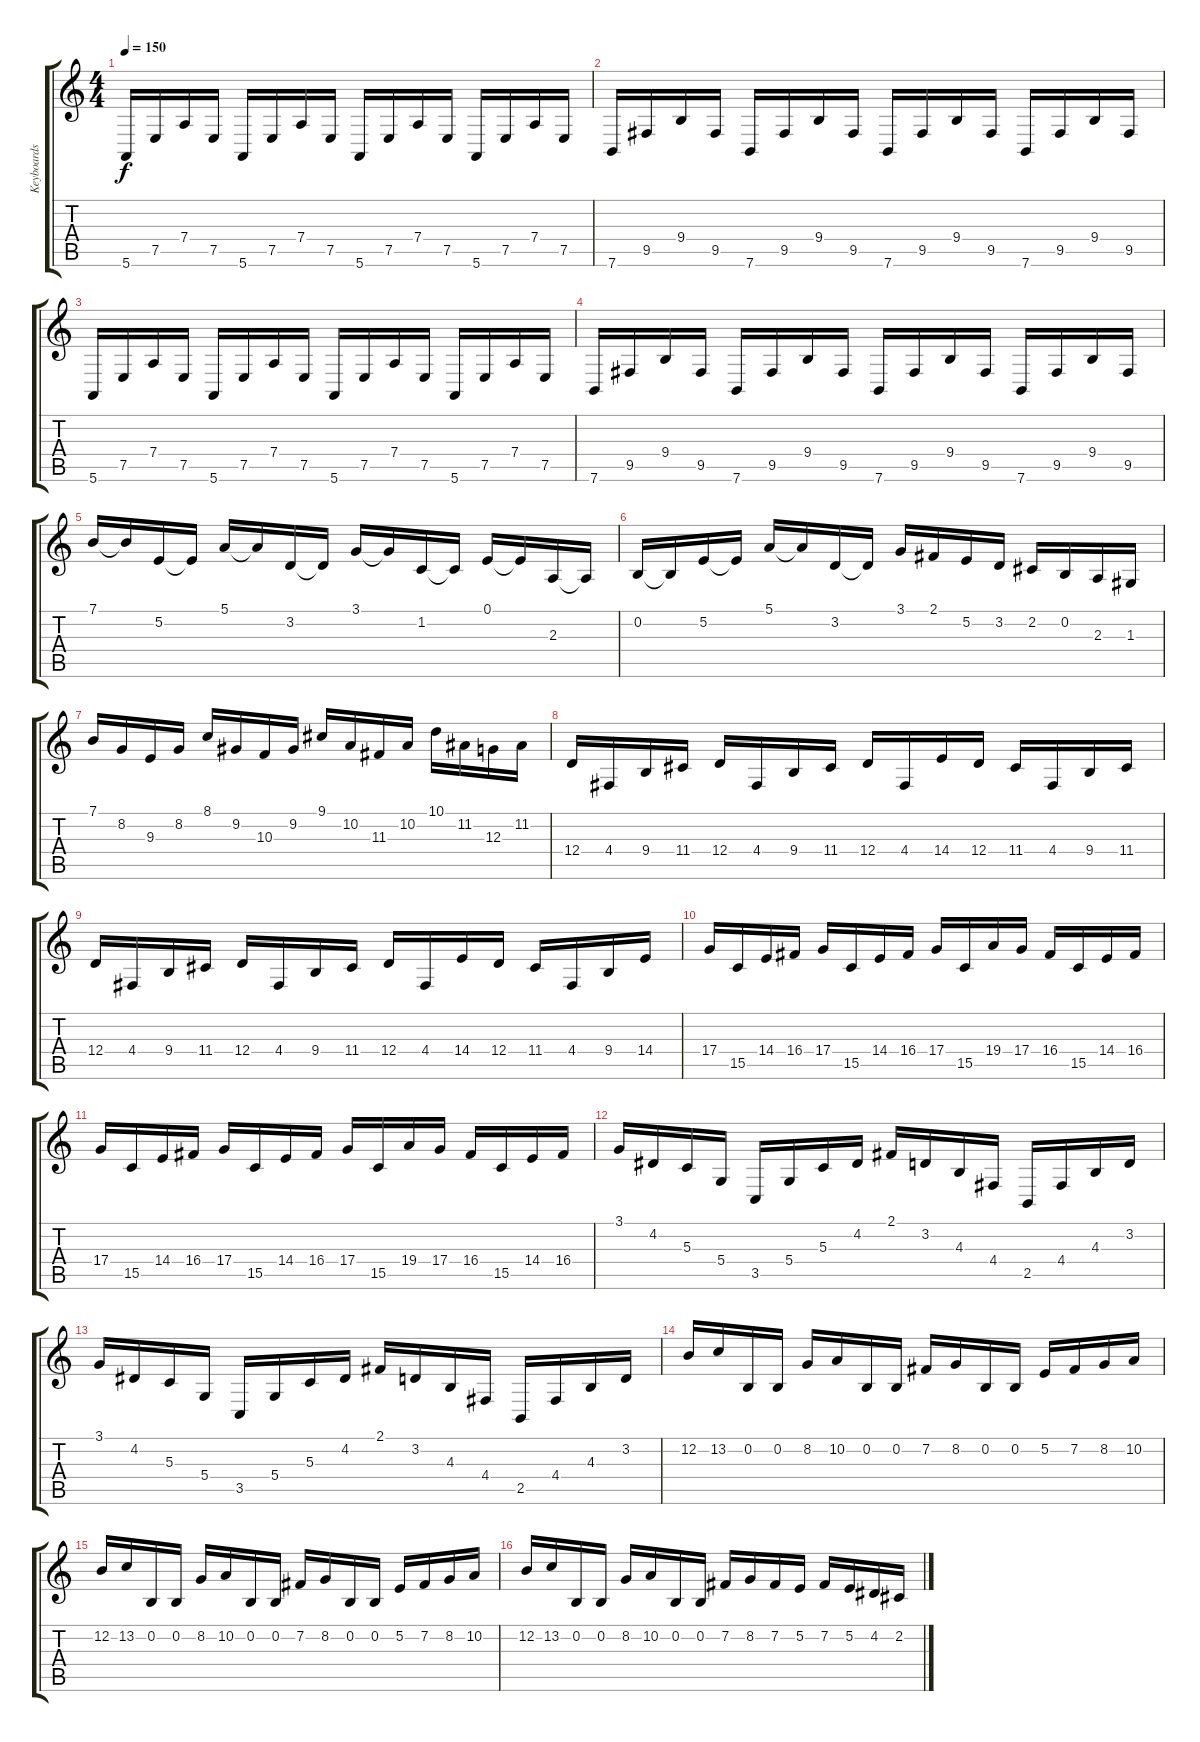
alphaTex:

\track ("Keyboards" "Keyboards") {instrument harpsichord}
\staff {score tabs}
\tuning (E4 B3 G3 D3 A2 E2) {hide}
\ts (4 4)
\tempo 150
\clef g2
\ks c
5.6.16{dy f} 7.5.16 7.4.16 7.5.16 5.6.16 7.5.16 7.4.16 7.5.16 5.6.16 7.5.16 7.4.16 7.5.16 5.6.16 7.5.16 7.4.16 7.5.16 |
7.6.16 9.5.16 9.4.16 9.5.16 7.6.16 9.5.16 9.4.16 9.5.16 7.6.16 9.5.16 9.4.16 9.5.16 7.6.16 9.5.16 9.4.16 9.5.16 |
5.6.16 7.5.16 7.4.16 7.5.16 5.6.16 7.5.16 7.4.16 7.5.16 5.6.16 7.5.16 7.4.16 7.5.16 5.6.16 7.5.16 7.4.16 7.5.16 |
7.6.16 9.5.16 9.4.16 9.5.16 7.6.16 9.5.16 9.4.16 9.5.16 7.6.16 9.5.16 9.4.16 9.5.16 7.6.16 9.5.16 9.4.16 9.5.16 |
7.1.16 7.1{t}.16 5.2.16 5.2{t}.16 5.1.16 5.1{t}.16 3.2.16 3.2{t}.16 3.1.16 3.1{t}.16 1.2.16 1.2{t}.16 0.1.16 0.1{t}.16 2.3.16 2.3{t}.16 |
0.2.16 0.2{t}.16 5.2.16 5.2{t}.16 5.1.16 5.1{t}.16 3.2.16 3.2{t}.16 3.1.16 2.1.16 5.2.16 3.2.16 2.2.16 0.2.16 2.3.16 1.3.16 |
7.1.16 8.2.16 9.3.16 8.2.16 8.1.16 9.2.16 10.3.16 9.2.16 9.1.16 10.2.16 11.3.16 10.2.16 10.1.16 11.2.16 12.3.16 11.2.16 |
12.4.16 4.4.16 9.4.16 11.4.16 12.4.16 4.4.16 9.4.16 11.4.16 12.4.16 4.4.16 14.4.16 12.4.16 11.4.16 4.4.16 9.4.16 11.4.16 |
12.4.16 4.4.16 9.4.16 11.4.16 12.4.16 4.4.16 9.4.16 11.4.16 12.4.16 4.4.16 14.4.16 12.4.16 11.4.16 4.4.16 9.4.16 14.4.16 |
17.4.16 15.5.16 14.4.16 16.4.16 17.4.16 15.5.16 14.4.16 16.4.16 17.4.16 15.5.16 19.4.16 17.4.16 16.4.16 15.5.16 14.4.16 16.4.16 |
17.4.16 15.5.16 14.4.16 16.4.16 17.4.16 15.5.16 14.4.16 16.4.16 17.4.16 15.5.16 19.4.16 17.4.16 16.4.16 15.5.16 14.4.16 16.4.16 |
3.1.16 4.2.16 5.3.16 5.4.16 3.5.16 5.4.16 5.3.16 4.2.16 2.1.16 3.2.16 4.3.16 4.4.16 2.5.16 4.4.16 4.3.16 3.2.16 |
3.1.16 4.2.16 5.3.16 5.4.16 3.5.16 5.4.16 5.3.16 4.2.16 2.1.16 3.2.16 4.3.16 4.4.16 2.5.16 4.4.16 4.3.16 3.2.16 |
12.2.16 13.2.16 0.2.16 0.2.16 8.2.16 10.2.16 0.2.16 0.2.16 7.2.16 8.2.16 0.2.16 0.2.16 5.2.16 7.2.16 8.2.16 10.2.16 |
12.2.16 13.2.16 0.2.16 0.2.16 8.2.16 10.2.16 0.2.16 0.2.16 7.2.16 8.2.16 0.2.16 0.2.16 5.2.16 7.2.16 8.2.16 10.2.16 |
12.2.16 13.2.16 0.2.16 0.2.16 8.2.16 10.2.16 0.2.16 0.2.16 7.2.16 8.2.16 7.2.16 5.2.16 7.2.16 5.2.16 4.2.16 2.2.16
